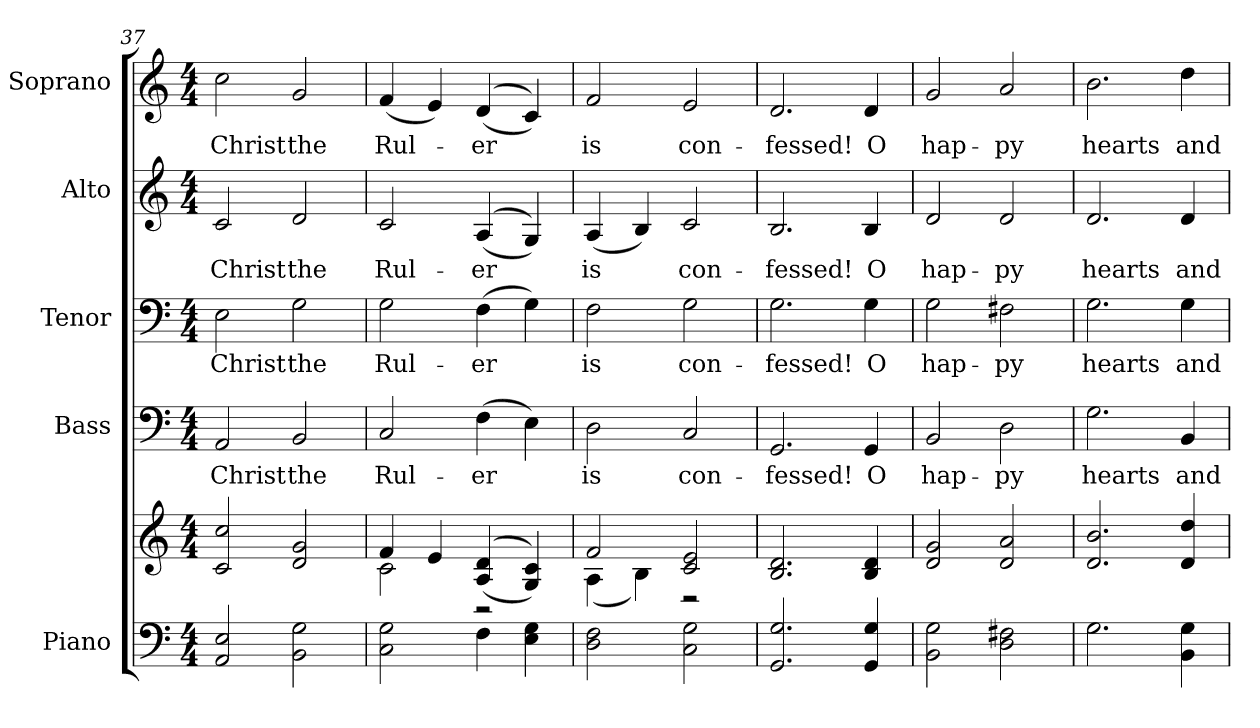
**kern	**kern	**kern	**text	**kern	**text	**kern	**text	**kern	**text
*part5	*part5	*part4	*part4	*part3	*part3	*part2	*part2	*part1	*part1
*staff6	*staff5	*staff4	*staff4	*staff3	*staff3	*staff2	*staff2	*staff1	*staff1
*I"Piano	*	*I"Bass	*	*I"Tenor	*	*I"Alto	*	*I"Soprano	*
*I'Pno.	*	*I'B.	*	*I'T.	*	*I'A.	*	*I'S.	*
!!LO:PB:g=z
*clefF4	*clefG2	*clefF4	*	*clefF4	*	*clefG2	*	*clefG2	*
*k[]	*k[]	*k[]	*	*k[]	*	*k[]	*	*k[]	*
*C:	*C:	*C:	*	*C:	*	*C:	*	*C:	*
*M4/4	*M4/4	*M4/4	*	*M4/4	*	*M4/4	*	*M4/4	*
=37	=37	=37	=37	=37	=37	=37	=37	=37	=37
!	!	!	!LO:LY:b:color=#000000	!	!	!	!	!	!
!	!	!	!	!	!LO:LY:b:color=#000000	!	!	!	!
!	!	!	!	!	!	!	!LO:LY:b:color=#000000	!	!
!	!	!	!	!	!	!	!	!	!LO:LY:b:color=#000000
2AAi/ 2Ei	2ci/ 2cci	2AAi/	Christ	2Ei\	Christ	2ci/	Christ	2cci\	Christ
!	!	!	!LO:LY:b:color=#000000	!	!	!	!	!	!
!	!	!	!	!	!LO:LY:b:color=#000000	!	!	!	!
!	!	!	!	!	!	!	!LO:LY:b:color=#000000	!	!
!	!	!	!	!	!	!	!	!	!LO:LY:b:color=#000000
2BBi\ 2Gi	2di/ 2gi	2BBi/	the	2Gi\	the	2di/	the	2gi/	the
=38	=38	=38	=38	=38	=38	=38	=38	=38	=38
*	*^	*	*	*	*	*	*	*	*
!	!	!	!	!LO:LY:b:color=#000000	!	!	!	!	!	!
!	!	!	!	!	!	!LO:LY:b:color=#000000	!	!	!	!
!	!	!	!	!	!	!	!	!LO:LY:b:color=#000000	!	!
!	!	!	!	!	!	!	!	!	!	!LO:LY:b:color=#000000
2Ci\ 2Gi	4fi/	2ci\	2Ci/	Rul-	2Gi\	Rul-	2ci/	Rul-	(4fi/	Rul-
.	4ei/	.	.	.	.	.	.	.	4ei/)	.
!	!	!	!	!LO:LY:b:color=#000000	!	!	!	!	!	!
!	!	!	!	!	!	!LO:LY:b:color=#000000	!	!	!	!
!	!	!	!	!	!	!	!	!LO:LY:b:color=#000000	!	!
!	!	!	!	!	!	!	!	!	!	!LO:LY:b:color=#000000
4Fi\	((4Ai/ 4di	2r	(4Fi\	-er	(4Fi\	-er	((4Ai/	-er	((4di/	-er
4Ei\ 4Gi	4Gi/ 4ci))	.	4Ei\)	.	4Gi\)	.	4Gi/))	.	4ci/))	.
=39	=39	=39	=39	=39	=39	=39	=39	=39	=39	=39
!	!	!	!	!LO:LY:b:color=#000000	!	!	!	!	!	!
!	!	!	!	!	!	!LO:LY:b:color=#000000	!	!	!	!
!	!	!	!	!	!	!	!	!LO:LY:b:color=#000000	!	!
!	!	!	!	!	!	!	!	!	!	!LO:LY:b:color=#000000
2Di\ 2Fi	2fi/	(4Ai\	2Di\	is	2Fi\	is	(4Ai/	is	2fi/	is
.	.	4Bi\)	.	.	.	.	4Bi/)	.	.	.
!	!	!	!	!LO:LY:b:color=#000000	!	!	!	!	!	!
!	!	!	!	!	!	!LO:LY:b:color=#000000	!	!	!	!
!	!	!	!	!	!	!	!	!LO:LY:b:color=#000000	!	!
!	!	!	!	!	!	!	!	!	!	!LO:LY:b:color=#000000
2Ci\ 2Gi	2ci/ 2ei	2r	2Ci/	con-	2Gi\	con-	2ci/	con-	2ei/	con-
*	*v	*v	*	*	*	*	*	*	*	*
!!LO:PB:g=z
=40	=40	=40	=40	=40	=40	=40	=40	=40	=40
*	*^	*	*	*	*	*	*	*	*
!	!	!	!	!LO:LY:b:color=#000000	!	!	!	!	!	!
*	*v	*v	*	*	*	*	*	*	*	*
*	*^	*	*	*	*	*	*	*	*
!	!	!	!	!	!	!LO:LY:b:color=#000000	!	!	!	!
*	*v	*v	*	*	*	*	*	*	*	*
*	*^	*	*	*	*	*	*	*	*
!	!	!	!	!	!	!	!	!LO:LY:b:color=#000000	!	!
*	*v	*v	*	*	*	*	*	*	*	*
*	*^	*	*	*	*	*	*	*	*
!	!	!	!	!	!	!	!	!	!	!LO:LY:b:color=#000000
*	*v	*v	*	*	*	*	*	*	*	*
2.GGi/ 2.Gi	2.Bi/ 2.di	2.GGi/	-fessed!	2.Gi\	-fessed!	2.Bi/	-fessed!	2.di/	-fessed!
!	!	!	!LO:LY:b:color=#000000	!	!	!	!	!	!
!	!	!	!	!	!LO:LY:b:color=#000000	!	!	!	!
!	!	!	!	!	!	!	!LO:LY:b:color=#000000	!	!
!	!	!	!	!	!	!	!	!	!LO:LY:b:color=#000000
4GGi/ 4Gi	4Bi/ 4di	4GGi/	O	4Gi\	O	4Bi/	O	4di/	O
=41	=41	=41	=41	=41	=41	=41	=41	=41	=41
!	!	!	!LO:LY:b:color=#000000	!	!	!	!	!	!
!	!	!	!	!	!LO:LY:b:color=#000000	!	!	!	!
!	!	!	!	!	!	!	!LO:LY:b:color=#000000	!	!
!	!	!	!	!	!	!	!	!	!LO:LY:b:color=#000000
2BBi\ 2Gi	2di/ 2gi	2BBi/	hap-	2Gi\	hap-	2di/	hap-	2gi/	hap-
!	!	!	!LO:LY:b:color=#000000	!	!	!	!	!	!
!	!	!	!	!	!LO:LY:b:color=#000000	!	!	!	!
!	!	!	!	!	!	!	!LO:LY:b:color=#000000	!	!
!	!	!	!	!	!	!	!	!	!LO:LY:b:color=#000000
2Di\ 2F#Xi	2di/ 2ai	2Di\	-py	2F#Xi\	-py	2di/	-py	2ai/	-py
=42	=42	=42	=42	=42	=42	=42	=42	=42	=42
!	!	!	!LO:LY:b:color=#000000	!	!	!	!	!	!
!	!	!	!	!	!LO:LY:b:color=#000000	!	!	!	!
!	!	!	!	!	!	!	!LO:LY:b:color=#000000	!	!
!	!	!	!	!	!	!	!	!	!LO:LY:b:color=#000000
2.Gi\	2.di/ 2.bi	2.Gi\	hearts	2.Gi\	hearts	2.di/	hearts	2.bi\	hearts
!	!	!	!LO:LY:b:color=#000000	!	!	!	!	!	!
!	!	!	!	!	!LO:LY:b:color=#000000	!	!	!	!
!	!	!	!	!	!	!	!LO:LY:b:color=#000000	!	!
!	!	!	!	!	!	!	!	!	!LO:LY:b:color=#000000
4BBi\ 4Gi	4di/ 4ddi	4BBi/	and	4Gi\	and	4di/	and	4ddi\	and
=	=	=	=	=	=	=	=	=	=
*-	*-	*-	*-	*-	*-	*-	*-	*-	*-
